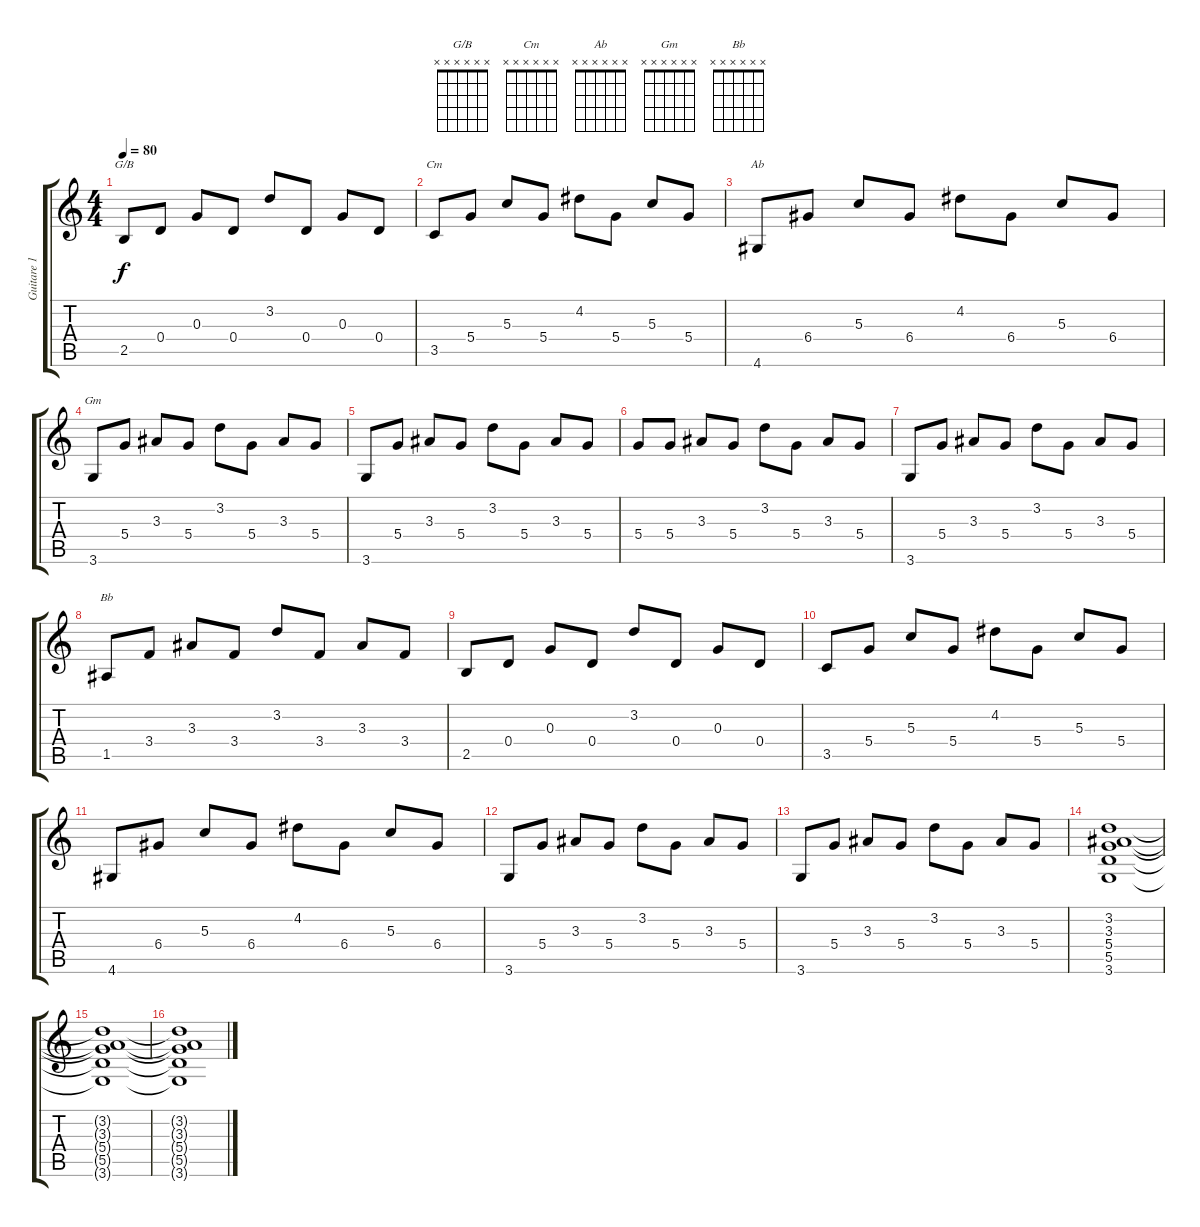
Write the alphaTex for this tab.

\track ("Guitare 1" "Guitare 1") {instrument acousticguitarnylon}
\staff {score tabs}
\tuning (E4 B3 G3 D3 A2 E2) {hide}
\chord ("G/B" x x x x x x) {firstfret 0}
\chord ("Cm" x x x x x x) {firstfret 0}
\chord ("Ab" x x x x x x) {firstfret 0}
\chord ("Gm" x x x x x x) {firstfret 0}
\chord ("Bb" x x x x x x) {firstfret 0}
\ts (4 4)
\tempo 80
\clef g2
\ks c
2.5.8{ch "G/B" dy f} 0.4.8 0.3.8 0.4.8 3.2.8 0.4.8 0.3.8 0.4.8 |
3.5.8{ch "Cm"} 5.4.8 5.3.8 5.4.8 4.2.8 5.4.8 5.3.8 5.4.8 |
4.6.8{ch "Ab"} 6.4.8 5.3.8 6.4.8 4.2.8 6.4.8 5.3.8 6.4.8 |
3.6.8{ch "Gm"} 5.4.8 3.3.8 5.4.8 3.2.8 5.4.8 3.3.8 5.4.8 |
3.6.8 5.4.8 3.3.8 5.4.8 3.2.8 5.4.8 3.3.8 5.4.8 |
5.4.8 5.4.8 3.3.8 5.4.8 3.2.8 5.4.8 3.3.8 5.4.8 |
3.6.8 5.4.8 3.3.8 5.4.8 3.2.8 5.4.8 3.3.8 5.4.8 |
1.5.8{ch "Bb"} 3.4.8 3.3.8 3.4.8 3.2.8 3.4.8 3.3.8 3.4.8 |
2.5.8 0.4.8 0.3.8 0.4.8 3.2.8 0.4.8 0.3.8 0.4.8 |
3.5.8 5.4.8 5.3.8 5.4.8 4.2.8 5.4.8 5.3.8 5.4.8 |
4.6.8 6.4.8 5.3.8 6.4.8 4.2.8 6.4.8 5.3.8 6.4.8 |
3.6.8 5.4.8 3.3.8 5.4.8 3.2.8 5.4.8 3.3.8 5.4.8 |
3.6.8 5.4.8 3.3.8 5.4.8 3.2.8 5.4.8 3.3.8 5.4.8 |
(3.2 3.3 5.4 5.5 3.6).1 |
(3.2{t} 3.3{t} 5.4{t} 5.5{t} 3.6{t}).1 |
(3.2{t} 3.3{t} 5.4{t} 5.5{t} 3.6{t}).1
